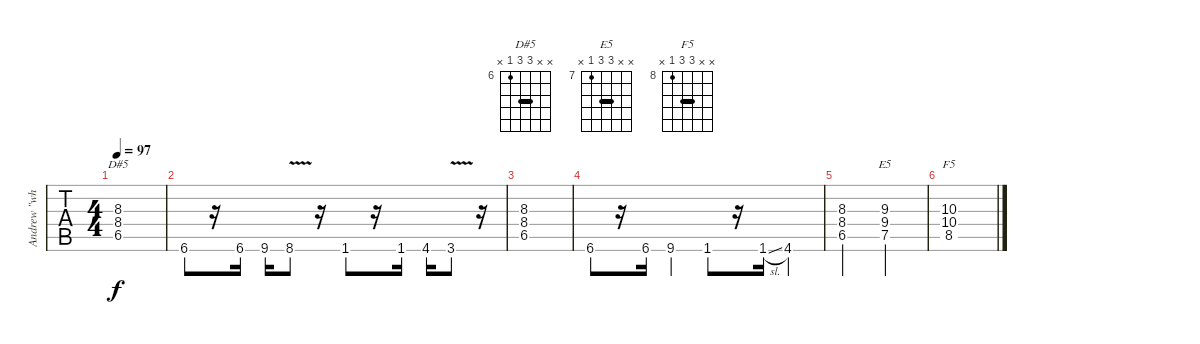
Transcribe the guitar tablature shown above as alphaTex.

\track ("Andrew \"whitey\" White's lead guitar" "Andrew \"wh") {instrument overdrivenguitar}
\staff {tabs}
\tuning (E4 B3 G3 D3 A2 E2) {hide}
\chord ("D#5" x x 8 8 6 x) {firstfret 6 barre 8}
\chord ("E5" x x 9 9 7 x) {firstfret 7 barre 9}
\chord ("F5" x x 10 10 8 x) {firstfret 8 barre 10}
\ts (4 4)
\tempo 97
\clef g2
\ks c
(8.3 8.4 6.5).1{ch "D#5" dy f} |
6.6.8 r.16 6.6.16 9.6.16 8.6{v}.8 r.16 1.6.8 r.16 1.6.16 4.6.16 3.6{v}.8 r.16 |
(8.3 8.4 6.5).1 |
6.6.8 r.16 6.6.16 9.6.4 1.6.8 r.16 1.6{sl}.16 4.6.4 |
(8.3 8.4 6.5).2 (9.3 9.4 7.5).2{ch "E5"} |
(10.3 10.4 8.5).1{ch "F5"}
